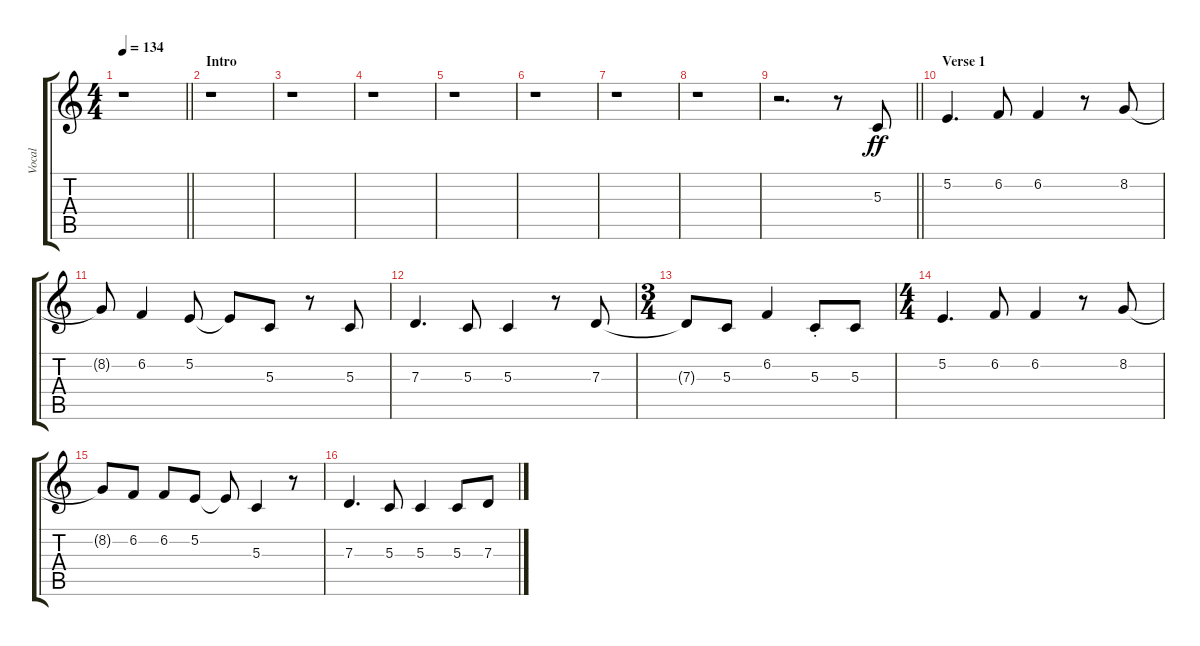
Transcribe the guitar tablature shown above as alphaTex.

\track ("Vocal" "Vocal") {instrument bassoon}
\staff {score tabs}
\tuning (E4 B3 G3 D3 A2 E2) {hide}
\ts (4 4)
\tempo 134
\clef g2
\barLineRight lightlight
\ks c
r.1{dy ff instrument bassoon} |
\section ("" "Intro")
r.1 |
r.1 |
r.1 |
r.1 |
r.1 |
r.1 |
r.1 |
\barLineRight lightlight
r.2{d} r.8 5.3.8 |
\section ("" "Verse 1")
5.2.4{d} 6.2.8 6.2.4 r.8 8.2.8 |
8.2{t}.8 6.2.4 5.2.8 5.2{t}.8 5.3.8 r.8 5.3.8 |
7.3.4{d} 5.3.8 5.3.4 r.8 7.3.8 |
\ts (3 4)
7.3{t}.8 5.3.8 6.2.4 5.3{st}.8 5.3.8 |
\ts (4 4)
5.2.4{d} 6.2.8 6.2.4 r.8 8.2.8 |
8.2{t}.8 6.2.8 6.2.8 5.2.8 5.2{t}.8 5.3.4 r.8 |
7.3.4{d} 5.3.8 5.3.4 5.3.8 7.3.8
